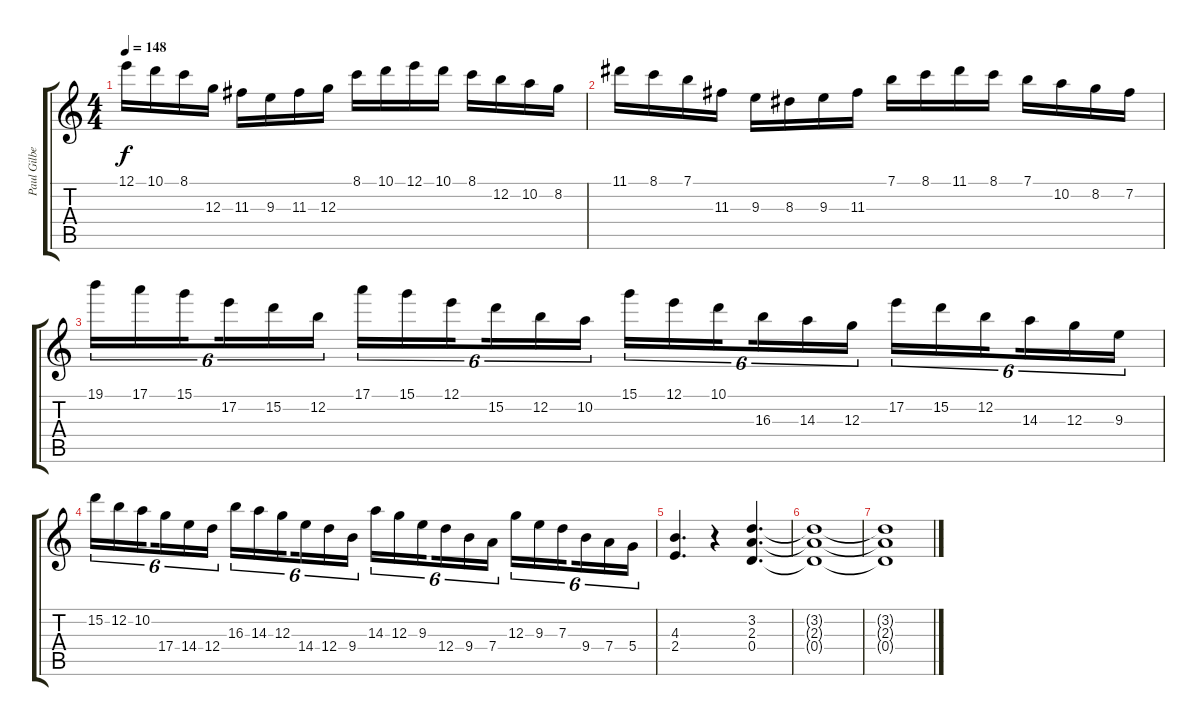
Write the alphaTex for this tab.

\track ("Paul Gilbert" "Paul Gilbe") {instrument distortionguitar}
\staff {score tabs}
\tuning (E4 B3 G3 D3 A2 E2) {hide}
\ts (4 4)
\tempo 148
\clef g2
\ks c
12.1.16{dy f} 10.1.16 8.1.16 12.3.16 11.3.16 9.3.16 11.3.16 12.3.16 8.1.16 10.1.16 12.1.16 10.1.16 8.1.16 12.2.16 10.2.16 8.2.16 |
11.1.16 8.1.16 7.1.16 11.3.16 9.3.16 8.3.16 9.3.16 11.3.16 7.1.16 8.1.16 11.1.16 8.1.16 7.1.16 10.2.16 8.2.16 7.2.16 |
19.1.16{tu (6 4)} 17.1.16{tu (6 4)} 15.1.16{tu (6 4) beam splitsecondary} 17.2.16{tu (6 4)} 15.2.16{tu (6 4)} 12.2.16{tu (6 4)} 17.1.16{tu (6 4)} 15.1.16{tu (6 4)} 12.1.16{tu (6 4) beam splitsecondary} 15.2.16{tu (6 4)} 12.2.16{tu (6 4)} 10.2.16{tu (6 4)} 15.1.16{tu (6 4)} 12.1.16{tu (6 4)} 10.1.16{tu (6 4) beam splitsecondary} 16.3.16{tu (6 4)} 14.3.16{tu (6 4)} 12.3.16{tu (6 4)} 17.2.16{tu (6 4)} 15.2.16{tu (6 4)} 12.2.16{tu (6 4) beam splitsecondary} 14.3.16{tu (6 4)} 12.3.16{tu (6 4)} 9.3.16{tu (6 4)} |
15.2.16{tu (6 4)} 12.2.16{tu (6 4)} 10.2.16{tu (6 4) beam splitsecondary} 17.4.16{tu (6 4)} 14.4.16{tu (6 4)} 12.4.16{tu (6 4)} 16.3.16{tu (6 4)} 14.3.16{tu (6 4)} 12.3.16{tu (6 4) beam splitsecondary} 14.4.16{tu (6 4)} 12.4.16{tu (6 4)} 9.4.16{tu (6 4)} 14.3.16{tu (6 4)} 12.3.16{tu (6 4)} 9.3.16{tu (6 4) beam splitsecondary} 12.4.16{tu (6 4)} 9.4.16{tu (6 4)} 7.4.16{tu (6 4)} 12.3.16{tu (6 4)} 9.3.16{tu (6 4)} 7.3.16{tu (6 4) beam splitsecondary} 9.4.16{tu (6 4)} 7.4.16{tu (6 4)} 5.4.16{tu (6 4)} |
(4.3 2.4).4{d} r.4 (3.2 2.3 0.4).4{d} |
(3.2{t} 2.3{t} 0.4{t}).1 |
(3.2{t} 2.3{t} 0.4{t}).1
